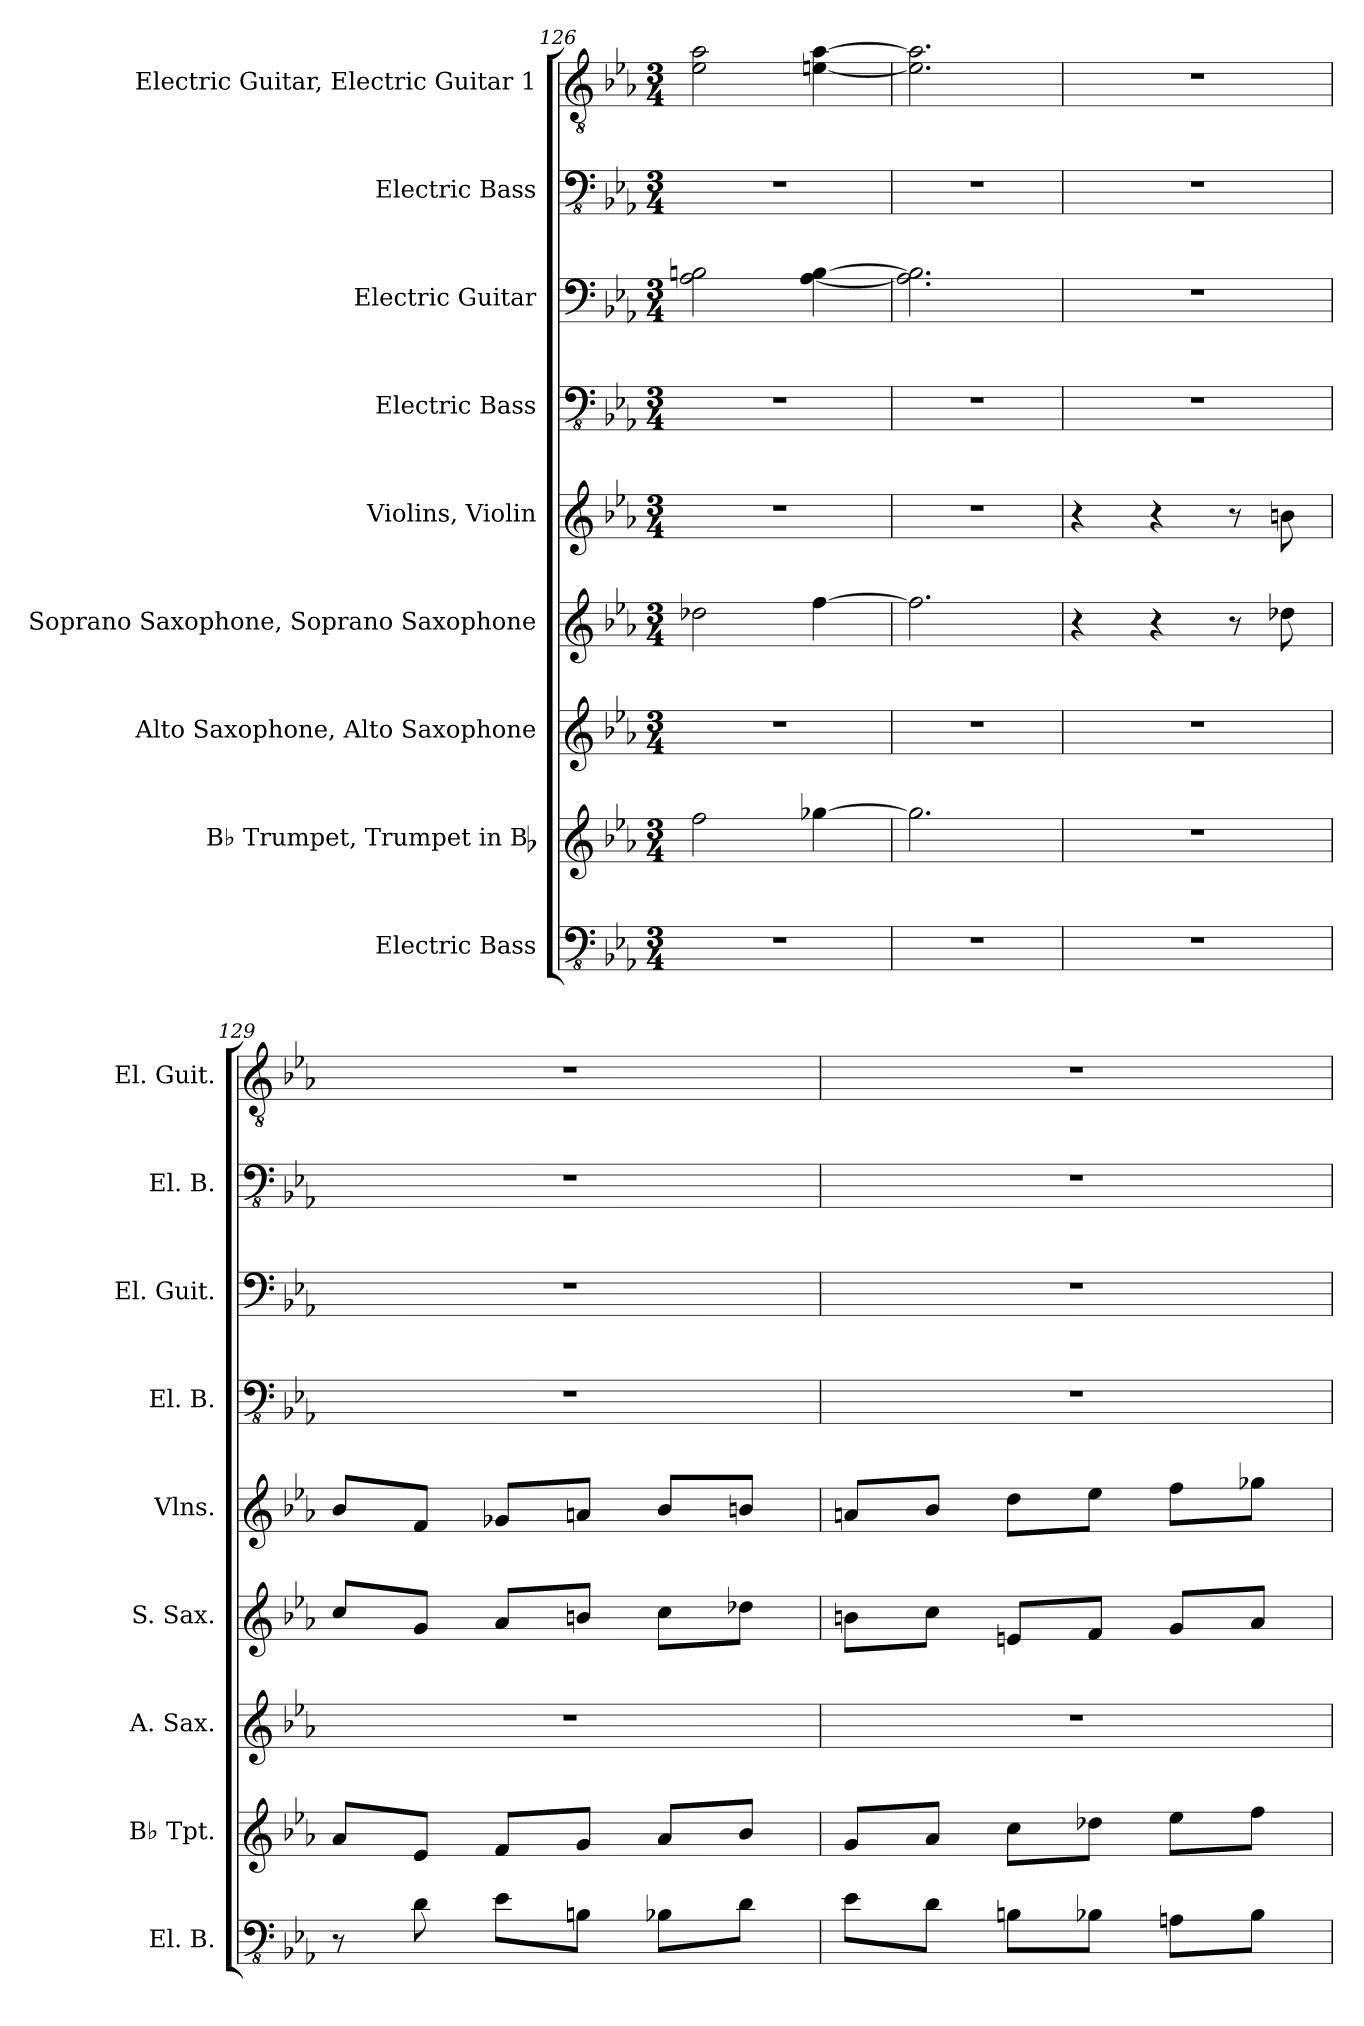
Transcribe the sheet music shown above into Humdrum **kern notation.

**kern	**kern	**kern	**kern	**kern	**kern	**kern	**kern	**kern
*part9	*part8	*part7	*part6	*part5	*part4	*part3	*part2	*part1
*staff9	*staff8	*staff7	*staff6	*staff5	*staff4	*staff3	*staff2	*staff1
*I"Electric Bass	*I"B♭ Trumpet, Trumpet in Bb	*I"Alto Saxophone, Alto Saxophone	*I"Soprano Saxophone, Soprano Saxophone	*I"Violins, Violin	*I"Electric Bass	*I"Electric Guitar	*I"Electric Bass	*I"Electric Guitar, Electric Guitar 1
*I'El. B.	*I'B♭ Tpt.	*I'A. Sax.	*I'S. Sax.	*I'Vlns.	*I'El. B.	*I'El. Guit.	*I'El. B.	*I'El. Guit.
*clefFv4	*clefG2	*clefG2	*clefG2	*clefG2	*clefFv4	*clefF4	*clefFv4	*clefGv2
*	*ITrd1c2	*ITrd5c9	*ITrd1c2	*	*	*	*	*
*k[b-e-a-]	*k[b-e-a-d-g-]	*k[b-e-a-d-g-c-]	*k[b-e-a-d-g-]	*k[b-e-a-]	*k[b-e-a-]	*k[b-e-a-]	*k[b-e-a-]	*k[b-e-a-]
*M3/4	*M3/4	*M3/4	*M3/4	*M3/4	*M3/4	*M3/4	*M3/4	*M3/4
=126	=126	=126	=126	=126	=126	=126	=126	=126
2.r	2ee-\	2.r	2cc-X\	2.r	2.r	2A-\ 2Bn\	2.r	2e-\ 2a-\
.	[4ff-X\	.	[4ee-\	.	.	[4A-\ [4B\	.	[4en\ [4a-\
=127	=127	=127	=127	=127	=127	=127	=127	=127
2.r	2.ff-\]	2.r	2.ee-\]	2.r	2.r	2.A-\] 2.B\]	2.r	2.e\] 2.a-\]
=128	=128	=128	=128	=128	=128	=128	=128	=128
2.r	2.r	2.r	4r	4r	2.r	2.r	2.r	2.r
.	.	.	4r	4r	.	.	.	.
.	.	.	8r	8r	.	.	.	.
.	.	.	8cc-X\	8bn\	.	.	.	.
=129	=129	=129	=129	=129	=129	=129	=129	=129
8r	8g-/L	2.r	8b-/L	8b-/L	2.r	2.r	2.r	2.r
8D\	8d-/J	.	8f/J	8f/J	.	.	.	.
8E-\L	8e-/L	.	8g-/L	8g-X/L	.	.	.	.
8BBn\J	8f/J	.	8an/J	8an/J	.	.	.	.
8BB-X\L	8g-/L	.	8b-\L	8b-/L	.	.	.	.
8D\J	8a-/J	.	8cc-X\J	8bn/J	.	.	.	.
=130	=130	=130	=130	=130	=130	=130	=130	=130
8E-\L	8f/L	2.r	8an\L	8an/L	2.r	2.r	2.r	2.r
8D\J	8g-/J	.	8b-\J	8b-/J	.	.	.	.
8BBn\L	8b-\L	.	8dn/L	8dd\L	.	.	.	.
8BB-X\J	8cc-X\J	.	8e-/J	8ee-\J	.	.	.	.
8AAn\L	8dd-\L	.	8f/L	8ff\L	.	.	.	.
8BB-\J	8ee-\J	.	8g-/J	8gg-X\J	.	.	.	.
=	=	=	=	=	=	=	=	=
*-	*-	*-	*-	*-	*-	*-	*-	*-
